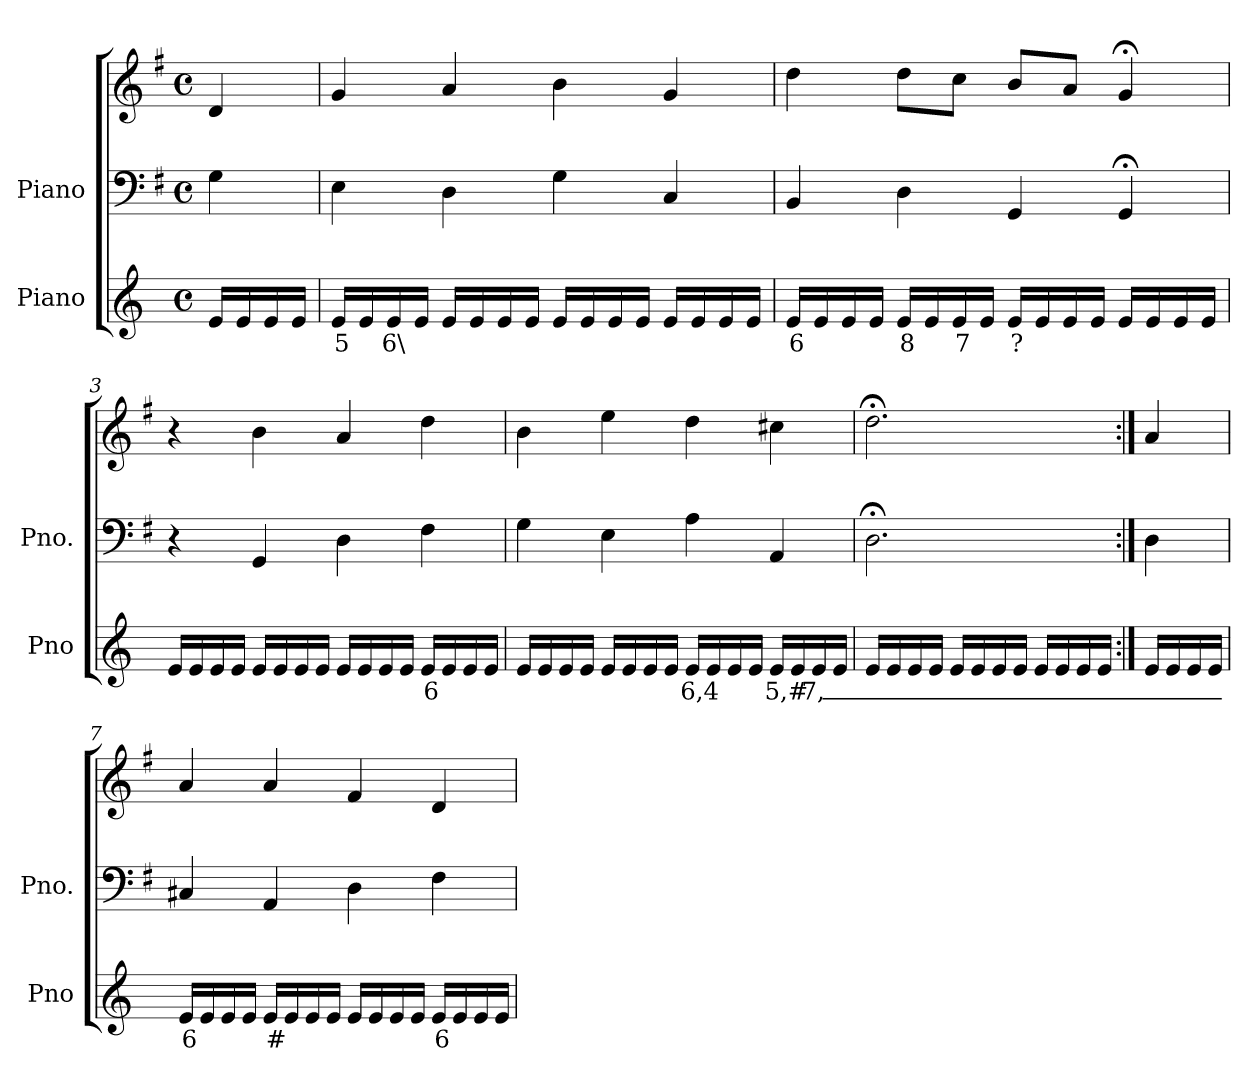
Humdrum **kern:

**kern	**text	**kern	**kern
*part2	*part2	*part1	*part1
*staff3	*staff3	*staff2	*staff1
*I"Piano	*	*I"Piano	*
*I'Pno	*	*I'Pno.	*
*clefG2	*	*clefF4	*clefG2
*k[]	*	*k[f#]	*k[f#]
*M4/4	*	*M4/4	*M4/4
*met(c)	*	*met(c)	*met(c)
=	=	=	=
16e/LL	.	4G\	4d/
16e/	.	.	.
16e/	.	.	.
16e/JJ	.	.	.
=1	=1	=1	=1
!	!LO:LY:b	!	!
16e/LL	5	4E\	4g/
16e/	.	.	.
!	!LO:LY:b	!	!
16e/	6\	.	.
16e/JJ	.	.	.
16e/LL	.	4D\	4a/
16e/	.	.	.
16e/	.	.	.
16e/JJ	.	.	.
16e/LL	.	4G\	4b\
16e/	.	.	.
16e/	.	.	.
16e/JJ	.	.	.
16e/LL	.	4C/	4g/
16e/	.	.	.
16e/	.	.	.
16e/JJ	.	.	.
=2	=2	=2	=2
!	!LO:LY:b	!	!
16e/LL	6	4BB/	4dd\
16e/	.	.	.
16e/	.	.	.
16e/JJ	.	.	.
!	!LO:LY:b	!	!
16e/LL	8	4D\	8dd\L
16e/	.	.	.
!	!LO:LY:b	!	!
16e/	7	.	8cc\J
16e/JJ	.	.	.
!	!LO:LY:b	!	!
16e/LL	?	4GG/	8b/L
16e/	.	.	.
16e/	.	.	8a/J
16e/JJ	.	.	.
16e/LL	.	4GG;</	4g;</
16e/	.	.	.
16e/	.	.	.
16e/JJ	.	.	.
=3	=3	=3	=3
16e/LL	.	4r	4r
16e/	.	.	.
16e/	.	.	.
16e/JJ	.	.	.
16e/LL	.	4GG/	4b\
16e/	.	.	.
16e/	.	.	.
16e/JJ	.	.	.
16e/LL	.	4D\	4a/
16e/	.	.	.
16e/	.	.	.
16e/JJ	.	.	.
!	!LO:LY:b	!	!
16e/LL	6	4F#\	4dd\
16e/	.	.	.
16e/	.	.	.
16e/JJ	.	.	.
=4	=4	=4	=4
16e/LL	.	4G\	4b\
16e/	.	.	.
16e/	.	.	.
16e/JJ	.	.	.
16e/LL	.	4E\	4ee\
16e/	.	.	.
16e/	.	.	.
16e/JJ	.	.	.
!	!LO:LY:b	!	!
16e/LL	6,4	4A\	4dd\
16e/	.	.	.
16e/	.	.	.
16e/JJ	.	.	.
!	!LO:LY:b	!	!
16e/LL	5,#	4AA/	4cc#X\
16e/	.	.	.
!	!LO:LY:b	!	!
16e/	7,_	.	.
16e/JJ	.	.	.
=5	=5	=5	=5
16e/LL	.	2.D;<\	2.dd;<\
16e/	.	.	.
16e/	.	.	.
16e/JJ	.	.	.
16e/LL	.	.	.
16e/	.	.	.
16e/	.	.	.
16e/JJ	.	.	.
16e/LL	.	.	.
16e/	.	.	.
16e/	.	.	.
16e/JJ	.	.	.
=6:|!	=6:|!	=6:|!	=6:|!
16e/LL	.	4D\	4a/
16e/	.	.	.
16e/	.	.	.
16e/JJ	.	.	.
=7	=7	=7	=7
!	!LO:LY:b	!	!
16e/LL	6	4C#X/	4a/
16e/	.	.	.
16e/	.	.	.
16e/JJ	.	.	.
!	!LO:LY:b	!	!
16e/LL	#	4AA/	4a/
16e/	.	.	.
16e/	.	.	.
16e/JJ	.	.	.
16e/LL	.	4D\	4f#/
16e/	.	.	.
16e/	.	.	.
16e/JJ	.	.	.
!	!LO:LY:b	!	!
16e/LL	6	4F#\	4d/
16e/	.	.	.
16e/	.	.	.
16e/JJ	.	.	.
=	=	=	=
*-	*-	*-	*-
